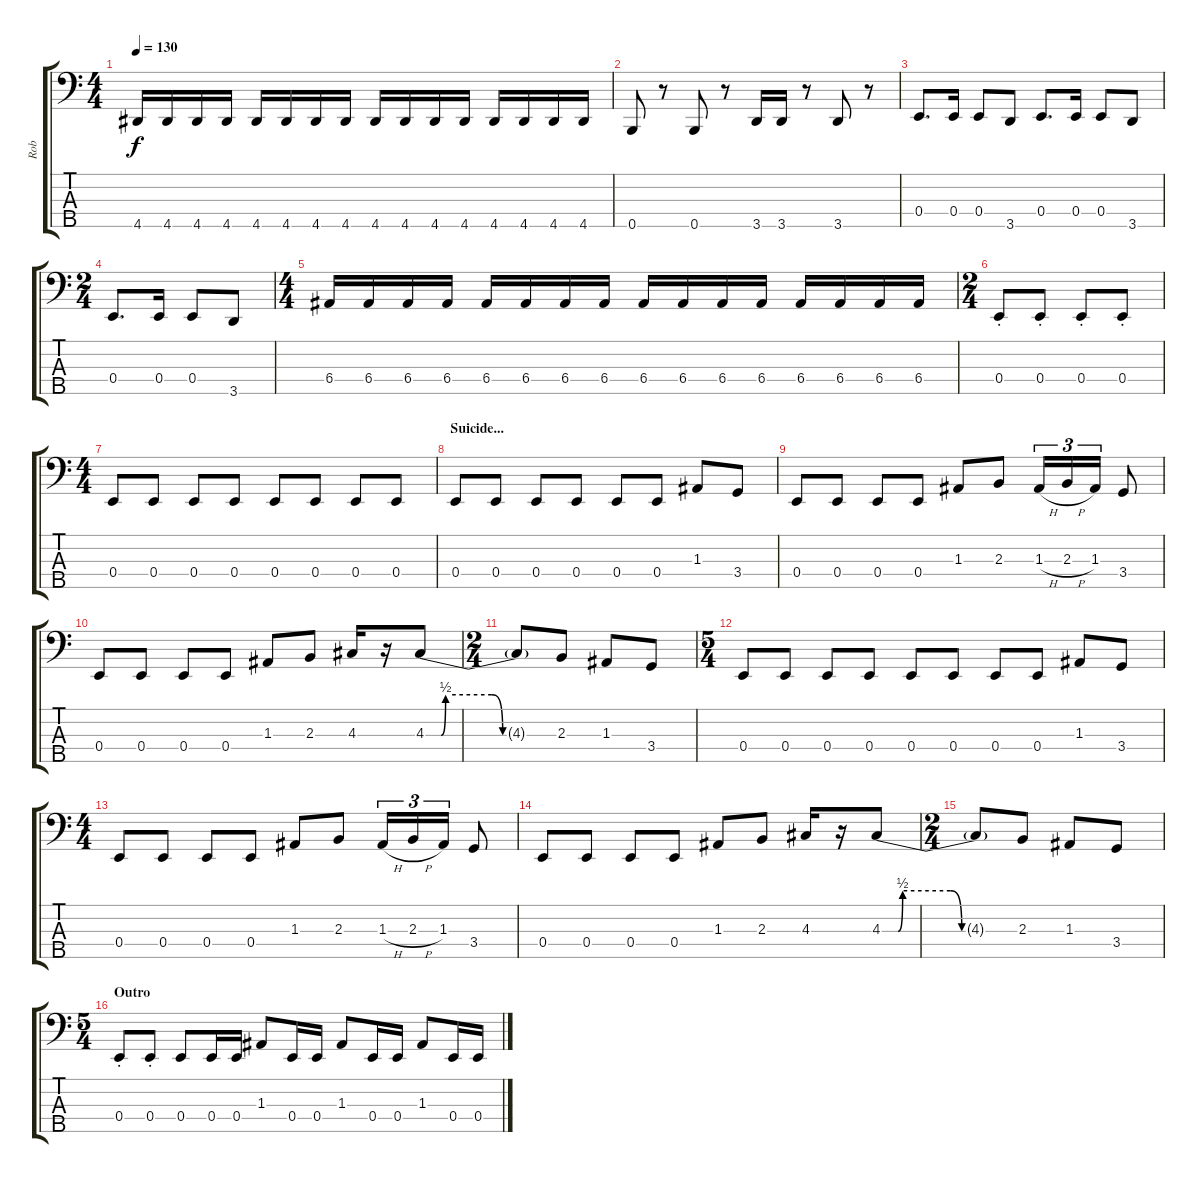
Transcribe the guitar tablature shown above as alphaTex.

\track ("Rob" "Rob") {instrument electricbassfinger}
\staff {score tabs}
\tuning (G2 D2 A1 E1 B0) {hide}
\ts (4 4)
\tempo 130
\clef f4
\ks c
4.5.16{dy f} 4.5.16 4.5.16 4.5.16 4.5.16 4.5.16 4.5.16 4.5.16 4.5.16 4.5.16 4.5.16 4.5.16 4.5.16 4.5.16 4.5.16 4.5.16 |
0.5.8 r.8 0.5.8 r.8 3.5.16 3.5.16 r.8 3.5.8 r.8 |
\section ("" "")
0.4.8{d} 0.4.16 0.4.8 3.5.8 0.4.8{d} 0.4.16 0.4.8 3.5.8 |
\ts (2 4)
0.4.8{d} 0.4.16 0.4.8 3.5.8 |
\ts (4 4)
\section ("" "")
6.4.16 6.4.16 6.4.16 6.4.16 6.4.16 6.4.16 6.4.16 6.4.16 6.4.16 6.4.16 6.4.16 6.4.16 6.4.16 6.4.16 6.4.16 6.4.16 |
\ts (2 4)
0.4{st}.8 0.4{st}.8 0.4{st}.8 0.4{st}.8 |
\ts (4 4)
0.4.8 0.4.8 0.4.8 0.4.8 0.4.8 0.4.8 0.4.8 0.4.8 |
\section ("" "Suicide...")
0.4.8 0.4.8 0.4.8 0.4.8 0.4.8 0.4.8 1.3.8 3.4.8 |
0.4.8 0.4.8 0.4.8 0.4.8 1.3.8 2.3.8 1.3{h}.16{tu (3 2)} 2.3{h}.16{tu (3 2)} 1.3.16{tu (3 2)} 3.4.8 |
0.4.8 0.4.8 0.4.8 0.4.8 1.3.8 2.3.8 4.3.16 r.16 4.3{be (custom 0 0 7 0 9 2 30 2 35 0 45 0 60 0)}.8 |
\ts (2 4)
4.3{t}.8 2.3.8 1.3.8 3.4.8 |
\ts (5 4)
0.4.8 0.4.8 0.4.8 0.4.8 0.4.8 0.4.8 0.4.8 0.4.8 1.3.8 3.4.8 |
\ts (4 4)
0.4.8 0.4.8 0.4.8 0.4.8 1.3.8 2.3.8 1.3{h}.16{tu (3 2)} 2.3{h}.16{tu (3 2)} 1.3.16{tu (3 2)} 3.4.8 |
0.4.8 0.4.8 0.4.8 0.4.8 1.3.8 2.3.8 4.3.16 r.16 4.3{be (custom 0 0 7 0 9 2 30 2 35 0 45 0 60 0)}.8 |
\ts (2 4)
4.3{t}.8 2.3.8 1.3.8 3.4.8 |
\ts (5 4)
\section ("" "Outro")
0.4{st}.8 0.4{st}.8 0.4.8 0.4.16 0.4.16 1.3.8 0.4.16 0.4.16 1.3.8 0.4.16 0.4.16 1.3.8 0.4.16 0.4.16
